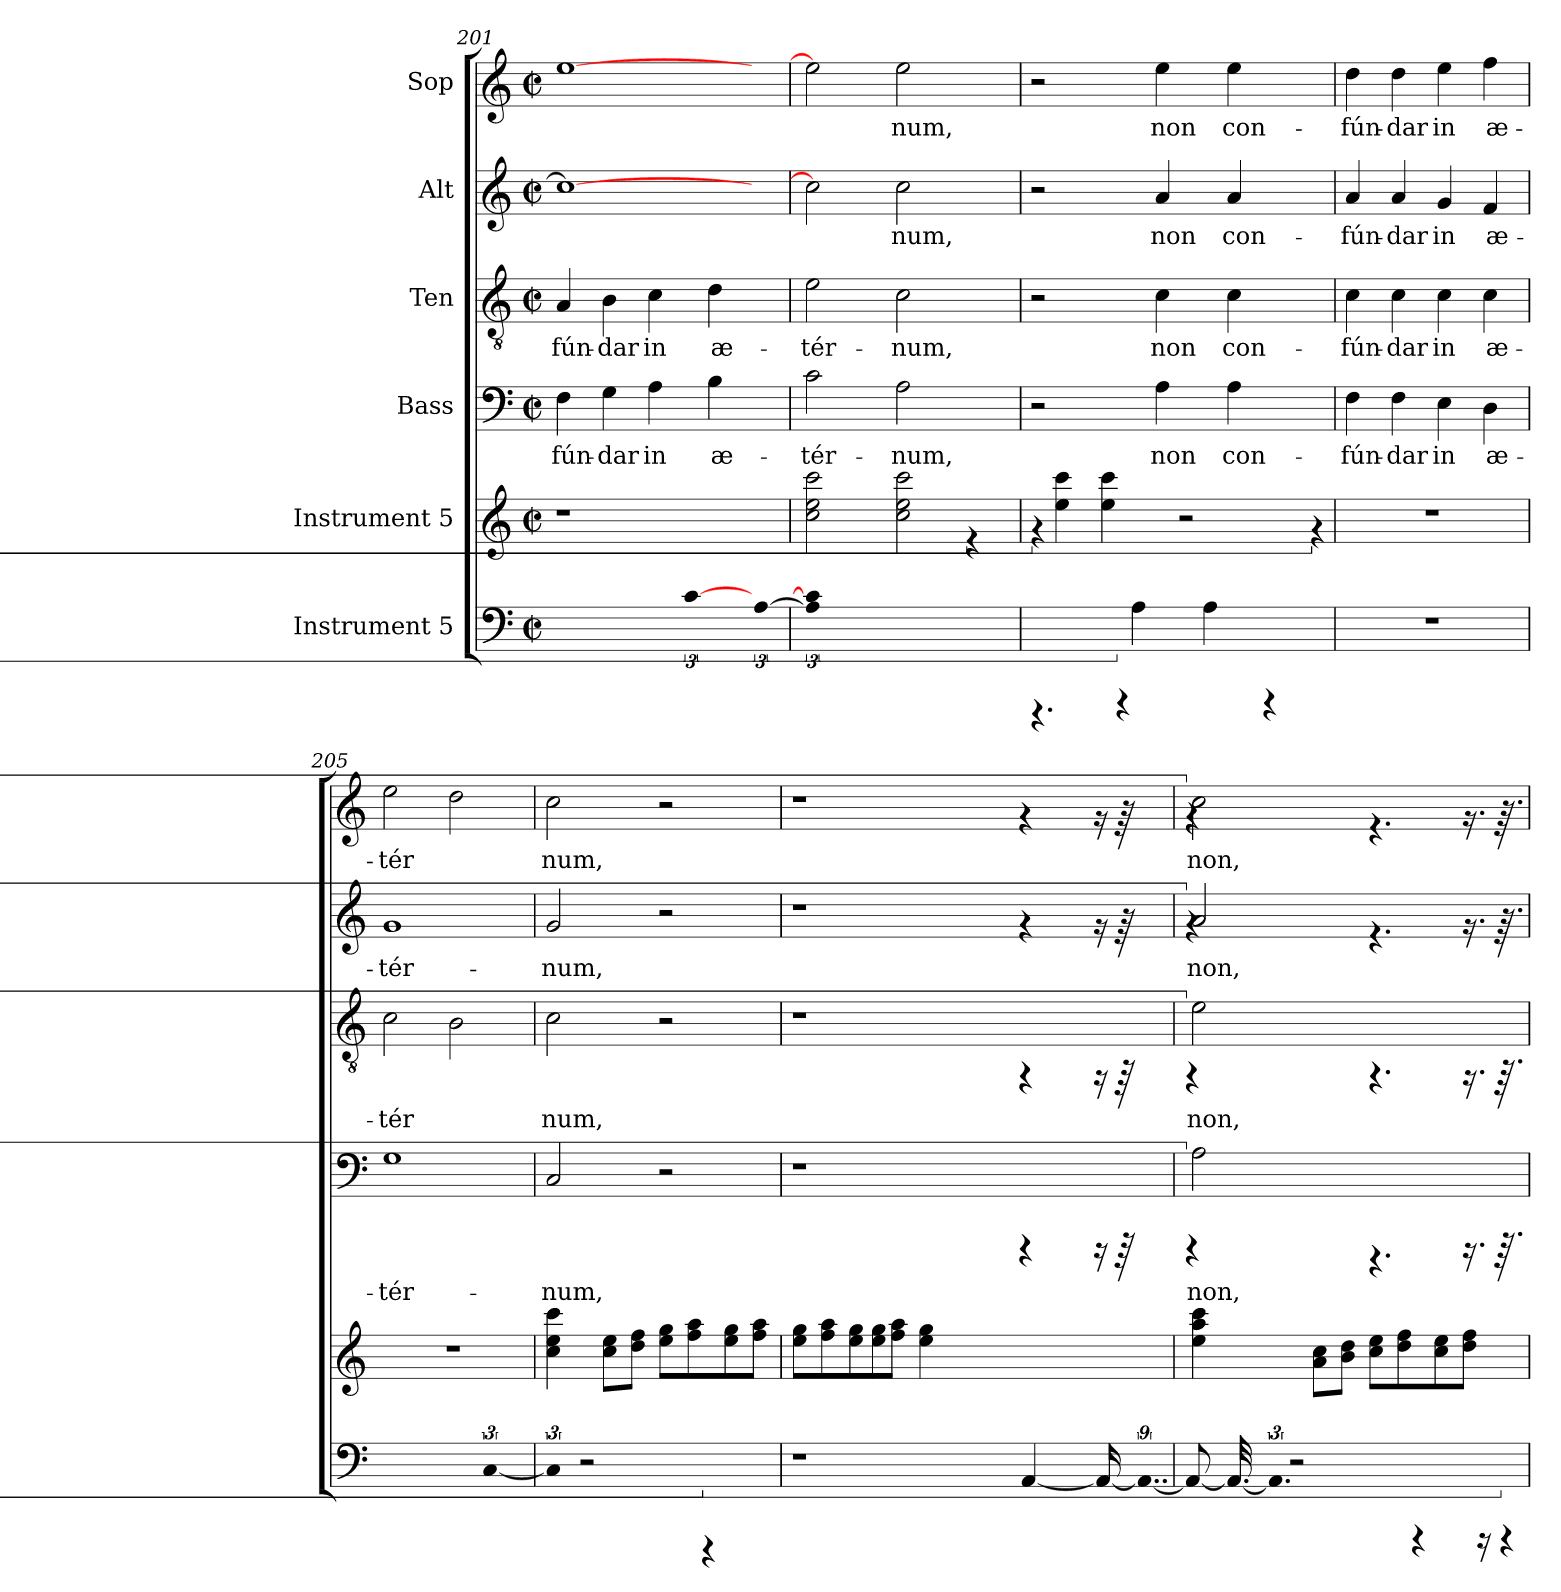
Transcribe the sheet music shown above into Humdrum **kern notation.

**kern	**kern	**kern	**text	**kern	**text	**kern	**text	**kern	**text
*part6	*part5	*part4	*part4	*part3	*part3	*part2	*part2	*part1	*part1
*staff6	*staff5	*staff4	*staff4	*staff3	*staff3	*staff2	*staff2	*staff1	*staff1
*I"Instrument 5	*I"Instrument 5	*I"Bass	*	*I"Ten	*	*I"Alt	*	*I"Sop	*
*clefF4	*clefG2	*clefF4	*	*clefGv2	*	*clefG2	*	*clefG2	*
*k[]	*k[]	*k[]	*	*k[]	*	*k[]	*	*k[]	*
*C:	*C:	*C:	*	*C:	*	*C:	*	*C:	*
*M2/2	*M2/2	*M2/2	*	*M2/2	*	*M2/2	*	*M2/2	*
*met(c|)	*met(c|)	*met(c|)	*	*met(c|)	*	*met(c|)	*	*met(c|)	*
=201	=201	=201	=201	=201	=201	=201	=201	=201	=201
!	!	!	!LO:LY:b:cj	!	!LO:LY:b:cj	!	!LO:LY:b:cj	!	!LO:LY:b:cj
3%2ryy	1r	4F\	-fún-	4A/	-fún-	1cc_>	--	[>1ee	--
!	!	!	!LO:LY:b:cj	!	!LO:LY:b:cj	!	!	!	!
.	.	4G\	-dar	4B\	-dar	.	.	.	.
!	!	!	!LO:LY:b:cj	!	!LO:LY:b:cj	!	!	!	!
.	.	4A\	in	4c\	in	.	.	.	.
!LO:N:vis=2	!	!	!	!	!	!	!	!	!
[>3c\	.	.	.	.	.	.	.	.	.
!	!	!	!LO:LY:b:cj	!	!LO:LY:b:cj	!	!	!	!
.	.	4B\	æ-	4d\	æ-	.	.	.	.
!LO:N:vis=4	!	!	!	!	!	!	!	!	!
[>6A\	6ryy	6ryy	.	6ryy	.	6ryy	.	6ryy	.
=202	=202	=202	=202	=202	=202	=202	=202	=202	=202
!LO:N:vis=4	!	!	!LO:LY:b:cj	!	!LO:LY:b:cj	!	!LO:LY:b:cj	!	!LO:LY:b:cj
6c\] 6A\]	2ee\ 2cc\ 2ccc\	2c\	-tér-	2e\	-tér-	2cc\]	--	2ee\]	--
6%7ryy	.	.	.	.	.	.	.	.	.
!	!	!	!LO:LY:b:cj	!	!LO:LY:b:cj	!	!LO:LY:b:cj	!	!LO:LY:b:cj
.	2ee\ 2cc\ 2ccc\	2A\	-num,	2c\	-num,	2cc\	-num,	2ee\	-num,
!	!LO:N:vis=2	!	!	!	!	!	!	!	!
.	3rf	3ryy	.	3ryy	.	3ryy	.	3ryy	.
=203	=203	=203	=203	=203	=203	=203	=203	=203	=203
!	!LO:N:vis=8	!	!	!	!	!	!	!	!
4.rCCC	12rf	2r	.	2r	.	2r	.	2r	.
.	4ee\ 4ccc\	.	.	.	.	.	.	.	.
.	4ee\ 4ccc\	.	.	.	.	.	.	.	.
!LO:N:vis=16	!	!	!	!	!	!	!	!	!
24rCCC	.	.	.	.	.	.	.	.	.
4A\	.	.	.	.	.	.	.	.	.
!	!	!	!LO:LY:b:cj	!	!LO:LY:b:cj	!	!LO:LY:b:cj	!	!LO:LY:b:cj
.	.	4A\	non	4c\	non	4a/	non	4ee\	non
.	2r	.	.	.	.	.	.	.	.
4A\	.	.	.	.	.	.	.	.	.
!	!	!	!LO:LY:b:cj	!	!LO:LY:b:cj	!	!LO:LY:b:cj	!	!LO:LY:b:cj
.	.	4A\	con-	4c\	con-	4a/	con-	4ee\	con-
4rCCC	.	.	.	.	.	.	.	.	.
.	.	6ryy	.	6ryy	.	6ryy	.	6ryy	.
!	!LO:N:vis=8	!	!	!	!	!	!	!	!
.	12rf	.	.	.	.	.	.	.	.
=204	=204	=204	=204	=204	=204	=204	=204	=204	=204
!	!	!	!LO:LY:b:cj	!	!LO:LY:b:cj	!	!LO:LY:b:cj	!	!LO:LY:b:cj
1r	1r	4F\	-fún-	4c\	-fún-	4a/	-fún-	4dd\	-fún-
!	!	!	!LO:LY:b:cj	!	!LO:LY:b:cj	!	!LO:LY:b:cj	!	!LO:LY:b:cj
.	.	4F\	-dar	4c\	-dar	4a/	-dar	4dd\	-dar
!	!	!	!LO:LY:b:cj	!	!LO:LY:b:cj	!	!LO:LY:b:cj	!	!LO:LY:b:cj
.	.	4E\	in	4c\	in	4g/	in	4ee\	in
!	!	!	!LO:LY:b:cj	!	!LO:LY:b:cj	!	!LO:LY:b:cj	!	!LO:LY:b:cj
.	.	4D\	æ-	4c\	æ-	4f/	æ-	4ff\	æ-
=205	=205	=205	=205	=205	=205	=205	=205	=205	=205
!	!	!	!LO:LY:b:cj	!	!LO:LY:b:cj	!	!LO:LY:b:cj	!	!LO:LY:b:cj
3%2ryy	1r	1G	-tér-	2c\	-tér-	1g	-tér-	2ee\	-tér-
!	!	!	!	!	!LO:LY:b:cj	!	!	!	!LO:LY:b:cj
.	.	.	.	2B\	--	.	.	2dd\	--
!LO:N:vis=2	!	!	!	!	!	!	!	!	!
[<3C/	.	.	.	.	.	.	.	.	.
!!LO:PB:g=z
=206	=206	=206	=206	=206	=206	=206	=206	=206	=206
!LO:N:vis=4	!	!	!LO:LY:b:cj	!	!LO:LY:b:cj	!	!LO:LY:b:cj	!	!LO:LY:b:cj
6C/]	4ccc\ 4cc\ 4ee\	2C/	-num,	2c\	-num,	2g/	-num,	2cc\	-num,
2r	.	.	.	.	.	.	.	.	.
.	8cc\ 8ee\L	.	.	.	.	.	.	.	.
.	8dd\ 8ff\J	.	.	.	.	.	.	.	.
.	8gg\ 8ee\L	2r	.	2r	.	2r	.	2r	.
.	8ff\ 8aa\	.	.	.	.	.	.	.	.
!LO:N:vis=2	!	!	!	!	!	!	!	!	!
3rCCC	.	.	.	.	.	.	.	.	.
.	8ee\ 8gg\	.	.	.	.	.	.	.	.
.	8aa\ 8ff\J	.	.	.	.	.	.	.	.
=207	=207	=207	=207	=207	=207	=207	=207	=207	=207
*	*^	*	*	*	*	*	*	*	*
1r	8ee\ 8gg\L	3ryy	1r	.	1r	.	1r	.	1r	.
.	8ff\ 8aa\	.	.	.	.	.	.	.	.	.
.	8ee\ 8gg\	.	.	.	.	.	.	.	.	.
.	.	4ee\ 4gg\	.	.	.	.	.	.	.	.
.	8aa\ 8ff\J	.	.	.	.	.	.	.	.	.
.	4ee\ 4gg\	.	.	.	.	.	.	.	.	.
.	.	2ryy	.	.	.	.	.	.	.	.
.	2ryy	.	.	.	.	.	.	.	.	.
384ryy	.	.	4rCCC	.	4rFF	.	4rf	.	4rf	.
[<4AA/	.	.	.	.	.	.	.	.	.	.
.	.	16ryy	.	.	.	.	.	.	.	.
.	.	64ryy	.	.	.	.	.	.	.	.
.	.	6ryy	.	.	.	.	.	.	.	.
.	16ryy	.	16rCCC	.	16rFF	.	16rf	.	16rf	.
16AA/_<	.	.	.	.	.	.	.	.	.	.
.	64ryy	.	64rCCC	.	64rFF	.	64rf	.	64rf	.
!LO:N:vis=128..	!	!	!	!	!	!	!	!	!	!
144...AA/_<	.	.	.	.	.	.	.	.	.	.
*	*v	*v	*	*	*	*	*	*	*	*
=208	=208	=208	=208	=208	=208	=208	=208	=208	=208
!	!	!LO:N:vis=256.	!	!LO:N:vis=256.	!	!LO:N:vis=256.	!	!LO:N:vis=256.	!
8AA/_<	128ryy	192rCCC	.	192rFF	.	192rf	.	192rf	.
.	.	384ryy	.	384ryy	.	384ryy	.	384ryy	.
!	!	!	!LO:LY:b:cj	!	!LO:LY:b:cj	!	!LO:LY:b:cj	!	!LO:LY:b:cj
.	4aa\ 4ee\ 4ccc\	2A\	non,	2e\	non,	2a/	non,	2cc\	non,
32.AA/_<	.	.	.	.	.	.	.	.	.
!LO:N:vis=256.	!	!	!	!	!	!	!	!	!
384AA/]	.	.	.	.	.	.	.	.	.
2r	.	.	.	.	.	.	.	.	.
.	8cc\ 8a\L	.	.	.	.	.	.	.	.
.	8dd\ 8b\J	.	.	.	.	.	.	.	.
.	8cc\ 8ee\L	4.rCCC	.	4.rFF	.	4.rf	.	4.rf	.
.	8dd\ 8ff\	.	.	.	.	.	.	.	.
4rCCC	.	.	.	.	.	.	.	.	.
.	8cc\ 8ee\	.	.	.	.	.	.	.	.
.	8ff\ 8dd\J	16.rCCC	.	16.rFF	.	16.rf	.	16.rf	.
16rCCC	.	.	.	.	.	.	.	.	.
.	.	64.rCCC	.	64.rFF	.	64.rf	.	64.rf	.
!LO:N:vis=128..	!	!	!	!	!	!	!	!	!
144...rCCC	.	.	.	.	.	.	.	.	.
128ryy	.	128ryy	.	128ryy	.	128ryy	.	128ryy	.
=	=	=	=	=	=	=	=	=	=
*-	*-	*-	*-	*-	*-	*-	*-	*-	*-
